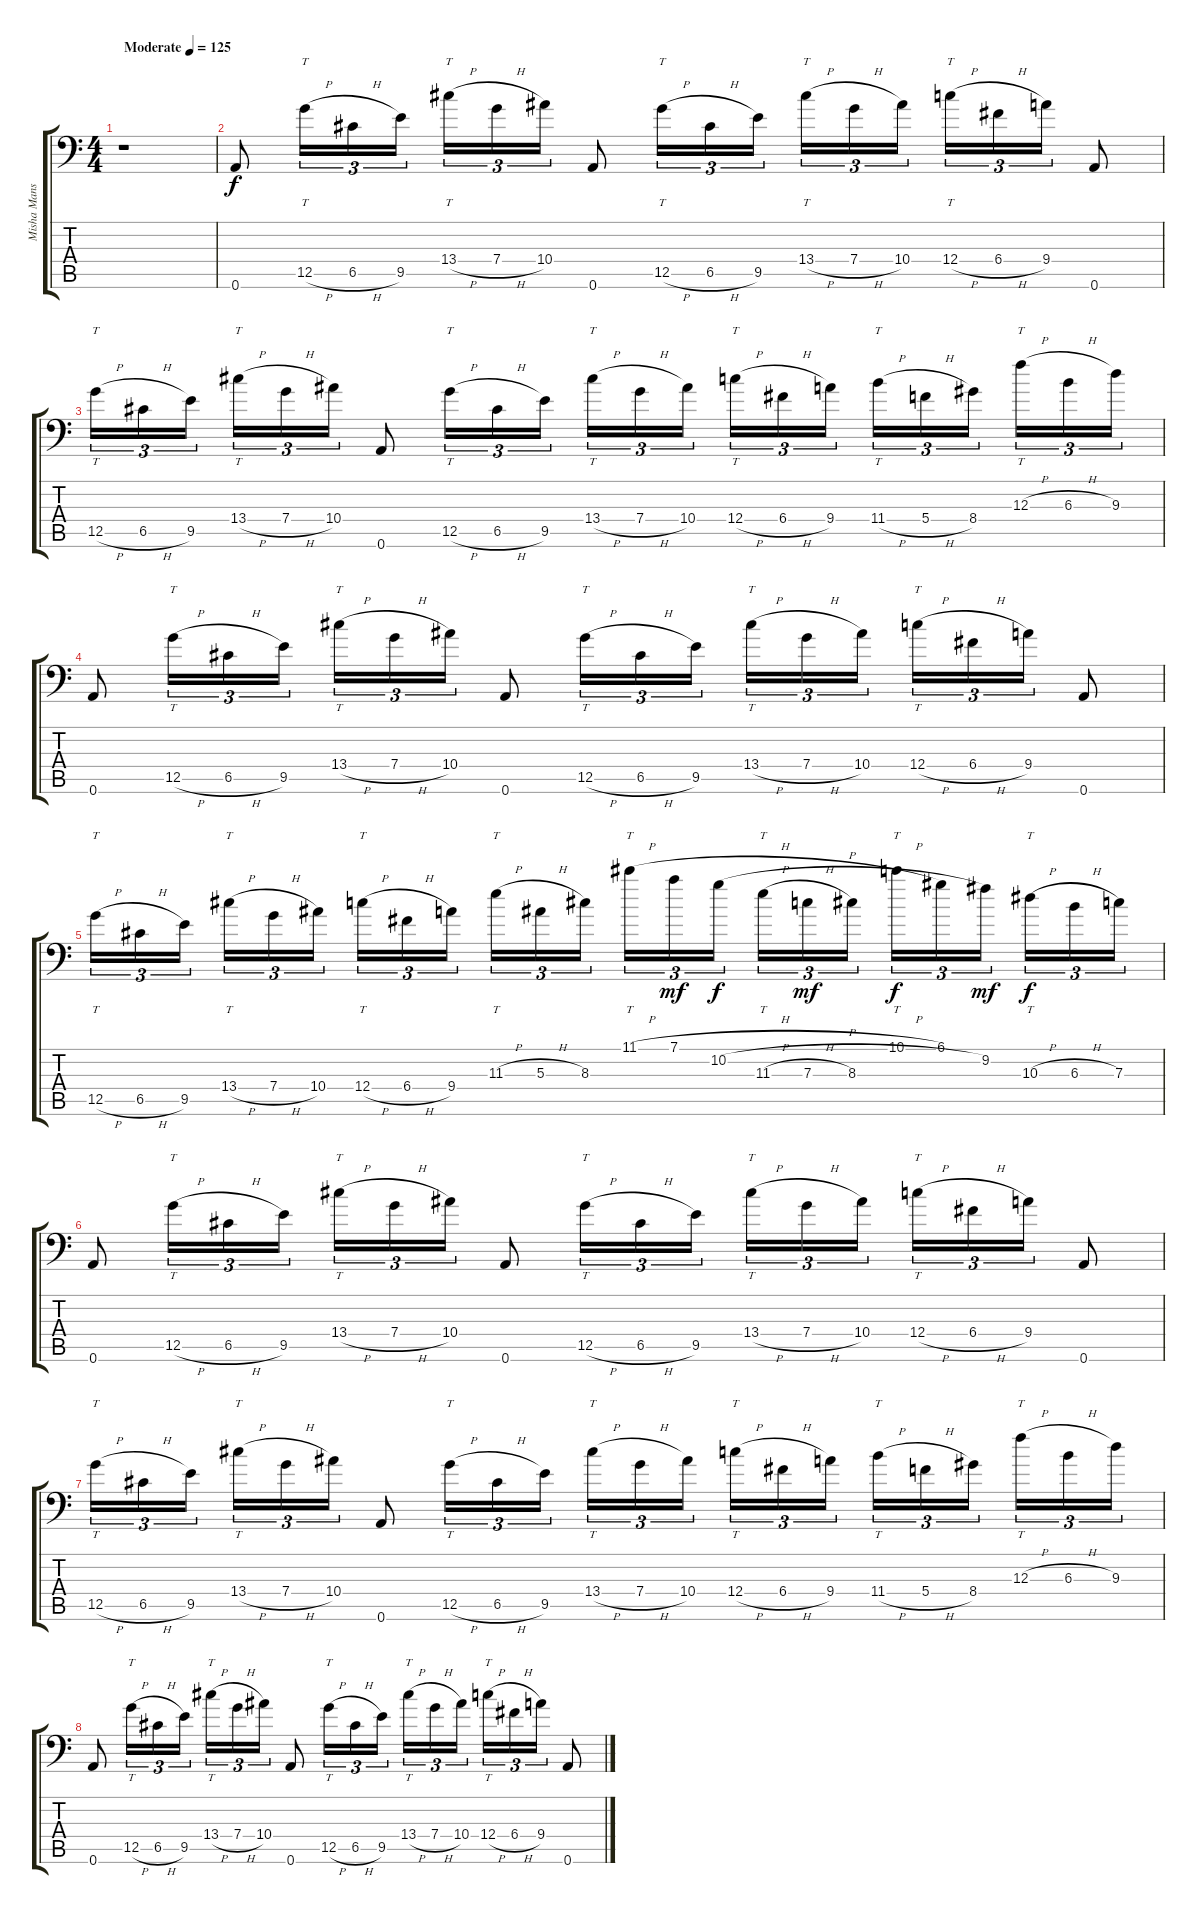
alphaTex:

\track ("Misha Mansoor" "Misha Mans") {instrument distortionguitar}
\staff {score tabs}
\tuning (D4 A3 F3 C3 G2 A1) {hide}
\ts (4 4)
\tempo (125 "Moderate")
\clef f4
\ks c
r.1{dy f instrument distortionguitar} |
0.6.8 12.5{h}.16{tt tu (3 2)} 6.5{h}.16{tu (3 2)} 9.5.16{tu (3 2)} 13.4{h}.16{tt tu (3 2)} 7.4{h}.16{tu (3 2)} 10.4.16{tu (3 2)} 0.6.8 12.5{h}.16{tt tu (3 2)} 6.5{h}.16{tu (3 2)} 9.5.16{tu (3 2) beam splitsecondary} 13.4{h}.16{tt tu (3 2)} 7.4{h}.16{tu (3 2)} 10.4.16{tu (3 2)} 12.4{h}.16{tt tu (3 2)} 6.4{h}.16{tu (3 2)} 9.4.16{tu (3 2)} 0.6.8 |
12.5{h}.16{tt tu (3 2)} 6.5{h}.16{tu (3 2)} 9.5.16{tu (3 2) beam splitsecondary} 13.4{h}.16{tt tu (3 2)} 7.4{h}.16{tu (3 2)} 10.4.16{tu (3 2)} 0.6.8 12.5{h}.16{tt tu (3 2)} 6.5{h}.16{tu (3 2)} 9.5.16{tu (3 2)} 13.4{h}.16{tt tu (3 2)} 7.4{h}.16{tu (3 2)} 10.4.16{tu (3 2) beam splitsecondary} 12.4{h}.16{tt tu (3 2)} 6.4{h}.16{tu (3 2)} 9.4.16{tu (3 2)} 11.4{h}.16{tt tu (3 2)} 5.4{h}.16{tu (3 2)} 8.4.16{tu (3 2) beam splitsecondary} 12.3{h}.16{tt tu (3 2)} 6.3{h}.16{tu (3 2)} 9.3.16{tu (3 2)} |
0.6.8 12.5{h}.16{tt tu (3 2)} 6.5{h}.16{tu (3 2)} 9.5.16{tu (3 2)} 13.4{h}.16{tt tu (3 2)} 7.4{h}.16{tu (3 2)} 10.4.16{tu (3 2)} 0.6.8 12.5{h}.16{tt tu (3 2)} 6.5{h}.16{tu (3 2)} 9.5.16{tu (3 2) beam splitsecondary} 13.4{h}.16{tt tu (3 2)} 7.4{h}.16{tu (3 2)} 10.4.16{tu (3 2)} 12.4{h}.16{tt tu (3 2)} 6.4{h}.16{tu (3 2)} 9.4.16{tu (3 2)} 0.6.8 |
12.5{h}.16{tt tu (3 2)} 6.5{h}.16{tu (3 2)} 9.5.16{tu (3 2) beam splitsecondary} 13.4{h}.16{tt tu (3 2)} 7.4{h}.16{tu (3 2)} 10.4.16{tu (3 2)} 12.4{h}.16{tt tu (3 2)} 6.4{h}.16{tu (3 2)} 9.4.16{tu (3 2) beam splitsecondary} 11.3{h}.16{tt tu (3 2)} 5.3{h}.16{tu (3 2)} 8.3.16{tu (3 2)} 11.1{h}.16{tt tu (3 2)} 7.1{h}.16{tu (3 2) dy mf} 10.2{h}.16{tu (3 2) dy f beam splitsecondary} 11.3{h}.16{tt tu (3 2)} 7.3{h}.16{tu (3 2) dy mf} 8.3.16{tu (3 2)} 10.1{h}.16{tt tu (3 2) dy f} 6.1.16{tu (3 2)} 9.2.16{tu (3 2) dy mf beam splitsecondary} 10.3{h}.16{tt tu (3 2) dy f} 6.3{h}.16{tu (3 2)} 7.3.16{tu (3 2)} |
0.6.8 12.5{h}.16{tt tu (3 2)} 6.5{h}.16{tu (3 2)} 9.5.16{tu (3 2)} 13.4{h}.16{tt tu (3 2)} 7.4{h}.16{tu (3 2)} 10.4.16{tu (3 2)} 0.6.8 12.5{h}.16{tt tu (3 2)} 6.5{h}.16{tu (3 2)} 9.5.16{tu (3 2) beam splitsecondary} 13.4{h}.16{tt tu (3 2)} 7.4{h}.16{tu (3 2)} 10.4.16{tu (3 2)} 12.4{h}.16{tt tu (3 2)} 6.4{h}.16{tu (3 2)} 9.4.16{tu (3 2)} 0.6.8 |
12.5{h}.16{tt tu (3 2)} 6.5{h}.16{tu (3 2)} 9.5.16{tu (3 2) beam splitsecondary} 13.4{h}.16{tt tu (3 2)} 7.4{h}.16{tu (3 2)} 10.4.16{tu (3 2)} 0.6.8 12.5{h}.16{tt tu (3 2)} 6.5{h}.16{tu (3 2)} 9.5.16{tu (3 2)} 13.4{h}.16{tt tu (3 2)} 7.4{h}.16{tu (3 2)} 10.4.16{tu (3 2) beam splitsecondary} 12.4{h}.16{tt tu (3 2)} 6.4{h}.16{tu (3 2)} 9.4.16{tu (3 2)} 11.4{h}.16{tt tu (3 2)} 5.4{h}.16{tu (3 2)} 8.4.16{tu (3 2) beam splitsecondary} 12.3{h}.16{tt tu (3 2)} 6.3{h}.16{tu (3 2)} 9.3.16{tu (3 2)} |
0.6.8 12.5{h}.16{tt tu (3 2)} 6.5{h}.16{tu (3 2)} 9.5.16{tu (3 2)} 13.4{h}.16{tt tu (3 2)} 7.4{h}.16{tu (3 2)} 10.4.16{tu (3 2)} 0.6.8 12.5{h}.16{tt tu (3 2)} 6.5{h}.16{tu (3 2)} 9.5.16{tu (3 2) beam splitsecondary} 13.4{h}.16{tt tu (3 2)} 7.4{h}.16{tu (3 2)} 10.4.16{tu (3 2)} 12.4{h}.16{tt tu (3 2)} 6.4{h}.16{tu (3 2)} 9.4.16{tu (3 2)} 0.6.8
